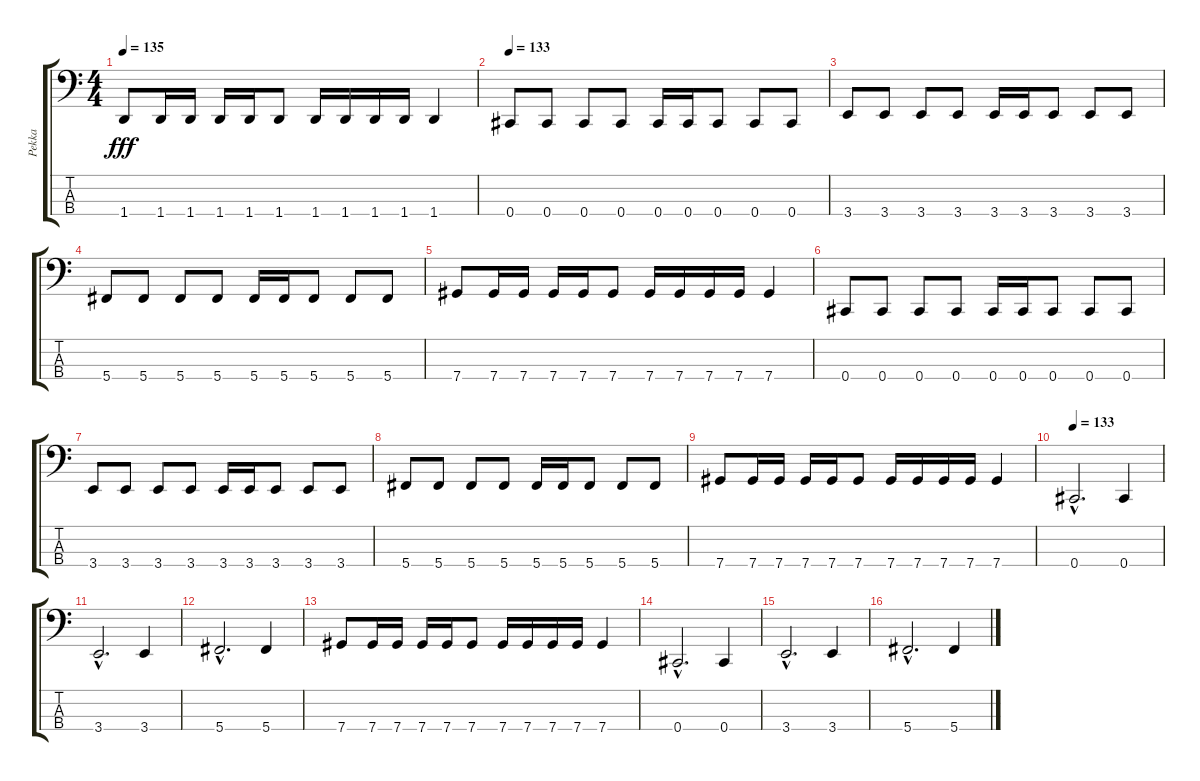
\track ("Pekka" "Pekka") {instrument electricbasspick}
\staff {score tabs}
\tuning (E2 B1 Gb1 Db1) {hide}
\ts (4 4)
\tempo 135
\clef f4
\ks c
1.4.8{dy fff} 1.4.16 1.4.16 1.4.16 1.4.16 1.4.8 1.4.16 1.4.16 1.4.16 1.4.16 1.4.4 |
\tempo 133
0.4.8 0.4.8 0.4.8 0.4.8 0.4.16 0.4.16 0.4.8 0.4.8 0.4.8 |
3.4.8 3.4.8 3.4.8 3.4.8 3.4.16 3.4.16 3.4.8 3.4.8 3.4.8 |
5.4.8 5.4.8 5.4.8 5.4.8 5.4.16 5.4.16 5.4.8 5.4.8 5.4.8 |
7.4.8 7.4.16 7.4.16 7.4.16 7.4.16 7.4.8 7.4.16 7.4.16 7.4.16 7.4.16 7.4.4 |
0.4.8 0.4.8 0.4.8 0.4.8 0.4.16 0.4.16 0.4.8 0.4.8 0.4.8 |
3.4.8 3.4.8 3.4.8 3.4.8 3.4.16 3.4.16 3.4.8 3.4.8 3.4.8 |
5.4.8 5.4.8 5.4.8 5.4.8 5.4.16 5.4.16 5.4.8 5.4.8 5.4.8 |
7.4.8 7.4.16 7.4.16 7.4.16 7.4.16 7.4.8 7.4.16 7.4.16 7.4.16 7.4.16 7.4.4 |
\tempo 133
0.4{hac}.2{d} 0.4.4 |
3.4{hac}.2{d} 3.4.4 |
5.4{hac}.2{d} 5.4.4 |
7.4.8 7.4.16 7.4.16 7.4.16 7.4.16 7.4.8 7.4.16 7.4.16 7.4.16 7.4.16 7.4.4 |
0.4{hac}.2{d} 0.4.4 |
3.4{hac}.2{d} 3.4.4 |
5.4{hac}.2{d} 5.4.4
